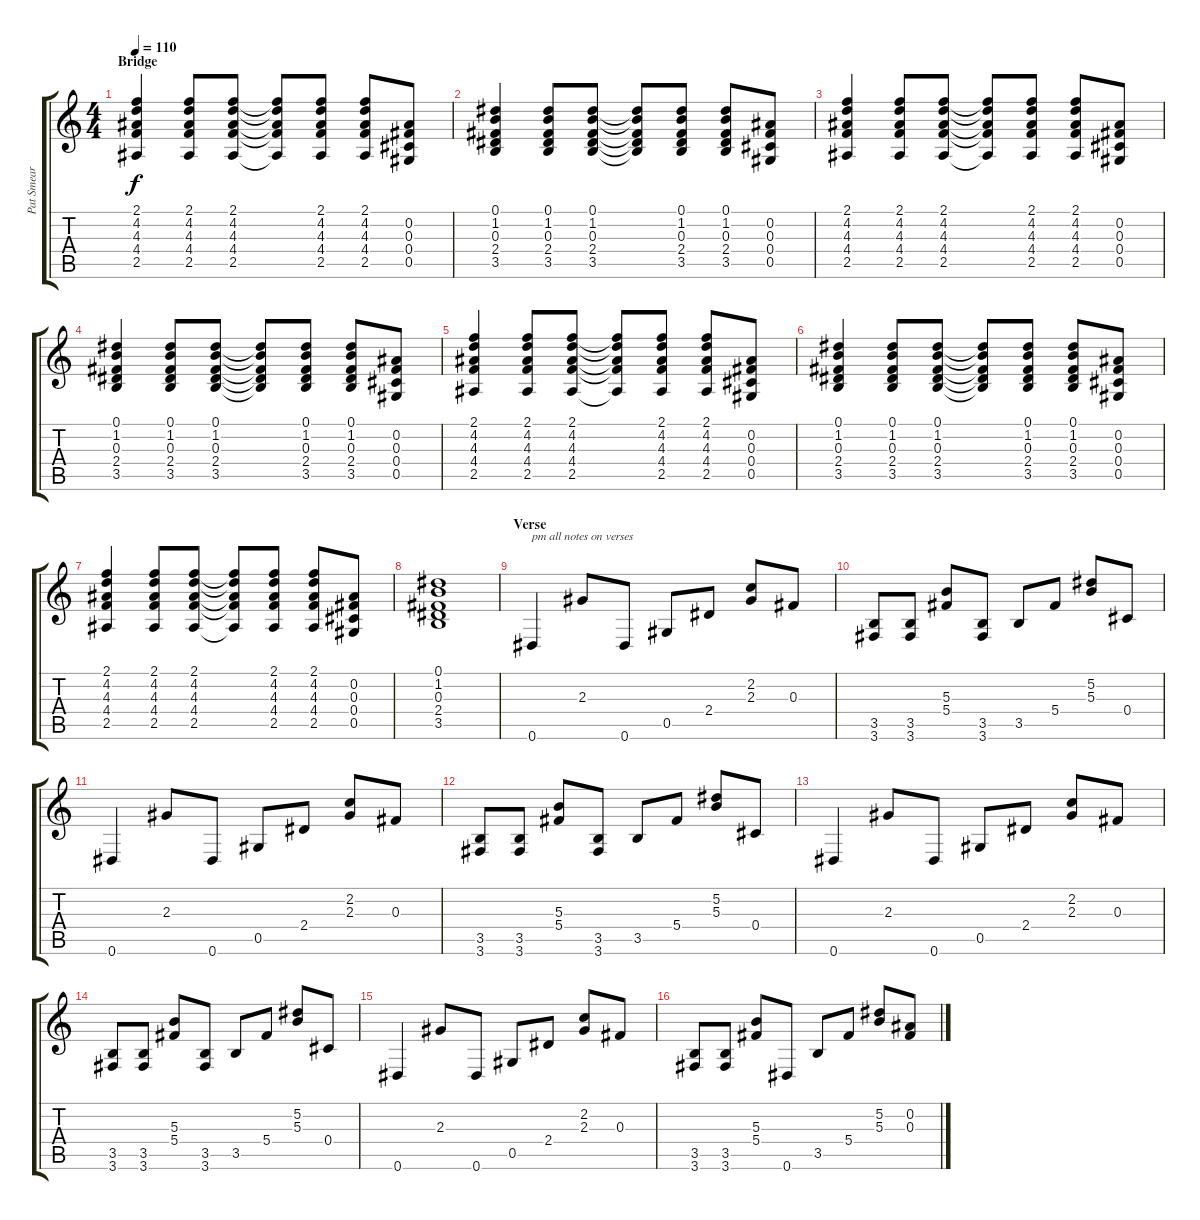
\track ("Pat Smear" "Pat Smear") {instrument acousticguitarsteel}
\staff {score tabs}
\tuning (Eb4 Bb3 Gb3 Db3 Ab2 Eb2) {hide}
\ts (4 4)
\section ("" "Bridge")
\tempo 110
\clef g2
\ks c
(2.1 4.2 4.3 4.4 2.5).4{dy f} (2.1 4.2 4.3 4.4 2.5).8 (2.1 4.2 4.3 4.4 2.5).8 (2.1{t} 4.2{t} 4.3{t} 4.4{t} 2.5{t}).8 (2.1 4.2 4.3 4.4 2.5).8 (2.1 4.2 4.3 4.4 2.5).8 (0.2 0.3 0.4 0.5).8 |
(0.1 1.2 0.3 2.4 3.5).4 (0.1 1.2 0.3 2.4 3.5).8 (0.1 1.2 0.3 2.4 3.5).8 (0.1{t} 1.2{t} 0.3{t} 2.4{t} 3.5{t}).8 (0.1 1.2 0.3 2.4 3.5).8 (0.1 1.2 0.3 2.4 3.5).8 (0.2 0.3 0.4 0.5).8 |
(2.1 4.2 4.3 4.4 2.5).4 (2.1 4.2 4.3 4.4 2.5).8 (2.1 4.2 4.3 4.4 2.5).8 (2.1{t} 4.2{t} 4.3{t} 4.4{t} 2.5{t}).8 (2.1 4.2 4.3 4.4 2.5).8 (2.1 4.2 4.3 4.4 2.5).8 (0.2 0.3 0.4 0.5).8 |
(0.1 1.2 0.3 2.4 3.5).4 (0.1 1.2 0.3 2.4 3.5).8 (0.1 1.2 0.3 2.4 3.5).8 (0.1{t} 1.2{t} 0.3{t} 2.4{t} 3.5{t}).8 (0.1 1.2 0.3 2.4 3.5).8 (0.1 1.2 0.3 2.4 3.5).8 (0.2 0.3 0.4 0.5).8 |
(2.1 4.2 4.3 4.4 2.5).4 (2.1 4.2 4.3 4.4 2.5).8 (2.1 4.2 4.3 4.4 2.5).8 (2.1{t} 4.2{t} 4.3{t} 4.4{t} 2.5{t}).8 (2.1 4.2 4.3 4.4 2.5).8 (2.1 4.2 4.3 4.4 2.5).8 (0.2 0.3 0.4 0.5).8 |
(0.1 1.2 0.3 2.4 3.5).4 (0.1 1.2 0.3 2.4 3.5).8 (0.1 1.2 0.3 2.4 3.5).8 (0.1{t} 1.2{t} 0.3{t} 2.4{t} 3.5{t}).8 (0.1 1.2 0.3 2.4 3.5).8 (0.1 1.2 0.3 2.4 3.5).8 (0.2 0.3 0.4 0.5).8 |
(2.1 4.2 4.3 4.4 2.5).4 (2.1 4.2 4.3 4.4 2.5).8 (2.1 4.2 4.3 4.4 2.5).8 (2.1{t} 4.2{t} 4.3{t} 4.4{t} 2.5{t}).8 (2.1 4.2 4.3 4.4 2.5).8 (2.1 4.2 4.3 4.4 2.5).8 (0.2 0.3 0.4 0.5).8 |
(0.1 1.2 0.3 2.4 3.5).1 |
\section ("" "Verse")
0.6.4{txt "pm all notes on verses"} 2.3.8 0.6.8 0.5.8 2.4.8 (2.2 2.3).8 0.3.8 |
(3.5 3.6).8 (3.5 3.6).8 (5.3 5.4).8 (3.5 3.6).8 3.5.8 5.4.8 (5.2 5.3).8 0.4.8 |
0.6.4 2.3.8 0.6.8 0.5.8 2.4.8 (2.2 2.3).8 0.3.8 |
(3.5 3.6).8 (3.5 3.6).8 (5.3 5.4).8 (3.5 3.6).8 3.5.8 5.4.8 (5.2 5.3).8 0.4.8 |
0.6.4 2.3.8 0.6.8 0.5.8 2.4.8 (2.2 2.3).8 0.3.8 |
(3.5 3.6).8 (3.5 3.6).8 (5.3 5.4).8 (3.5 3.6).8 3.5.8 5.4.8 (5.2 5.3).8 0.4.8 |
0.6.4 2.3.8 0.6.8 0.5.8 2.4.8 (2.2 2.3).8 0.3.8 |
(3.5 3.6).8 (3.5 3.6).8 (5.3 5.4).8 0.6.8 3.5.8 5.4.8 (5.2 5.3).8 (0.2 0.3).8
